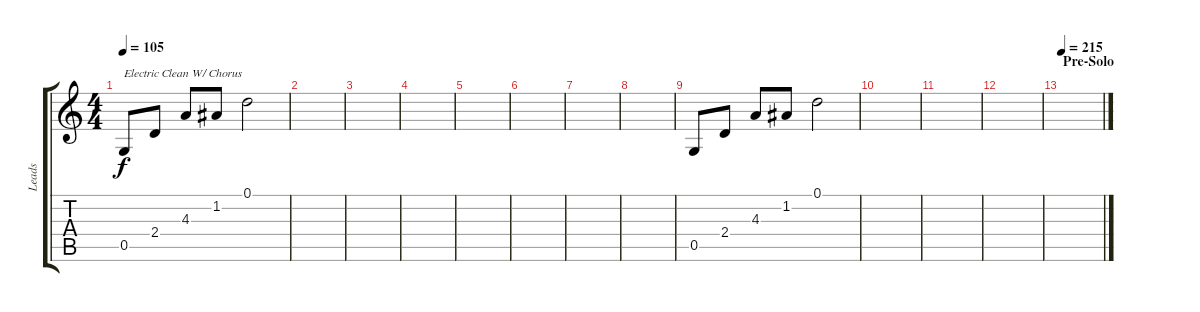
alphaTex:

\track ("Leads" "Leads") {instrument distortionguitar}
\staff {score tabs}
\tuning (D4 A3 F3 C3 G2 D2) {hide}
\ts (4 4)
\tempo 105
\clef g2
\ks c
0.5.8{txt "Electric Clean W/ Chorus" dy f instrument electricguitarclean} 2.4.8 4.3.8 1.2.8 0.1.2 |
|
|
|
|
|
|
|
0.5.8 2.4.8 4.3.8 1.2.8 0.1.2 |
|
|
|
\section ("" "Pre-Solo")
\tempo 215
